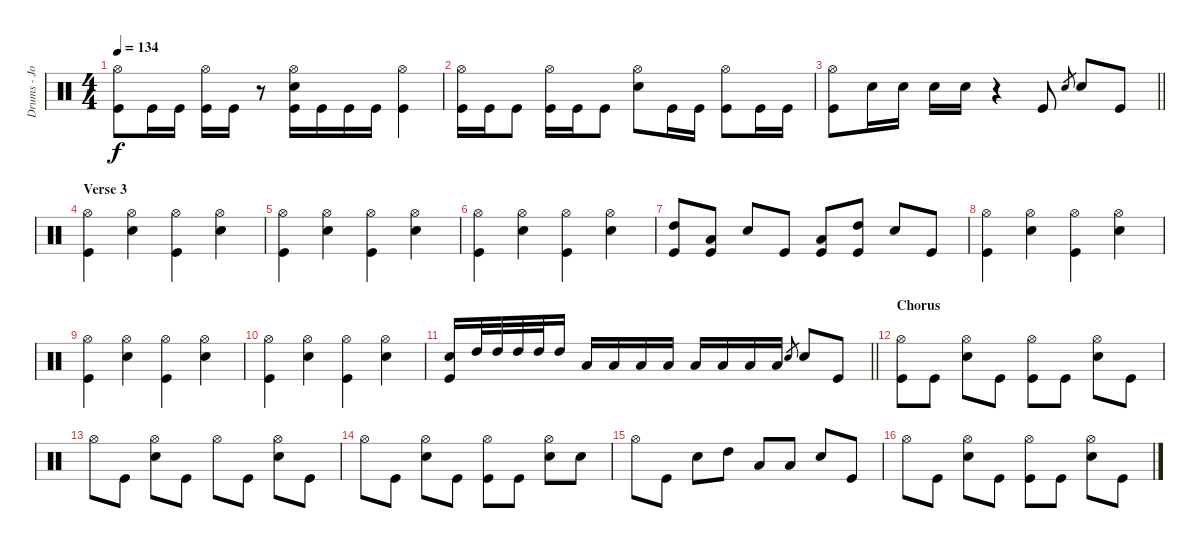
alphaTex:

\track ("Drums - Joey" "Drums - Jo") {instrument percussion}
\staff {score}
\articulation defaults
\ts (4 4)
\tempo 134
\clef neutral
\ks c
("Hi-Hat (open)" "Kick (hit)").8{dy f} "Kick (hit)".16 "Kick (hit)".16 ("Hi-Hat (open)" "Kick (hit)").16 "Kick (hit)".16 r.8 ("Hi-Hat (open)" "Electric Snare (hit)" "Kick (hit)").16 "Kick (hit)".16 "Kick (hit)".16 "Kick (hit)".16 ("Hi-Hat (open)" "Kick (hit)").4 |
("Hi-Hat (open)" "Kick (hit)").16 "Kick (hit)".16 "Kick (hit)".8 ("Hi-Hat (open)" "Kick (hit)").16 "Kick (hit)".16 "Kick (hit)".8 ("Hi-Hat (open)" "Electric Snare (hit)").8 "Kick (hit)".16 "Kick (hit)".16 ("Hi-Hat (open)" "Kick (hit)").8 "Kick (hit)".16 "Kick (hit)".16 |
\barLineRight lightlight
("Hi-Hat (open)" "Kick (hit)").8 "Electric Snare (hit)".16 "Electric Snare (hit)".16 "Electric Snare (hit)".16 "Electric Snare (hit)".16 r.4 "Kick (hit)".8 "Electric Snare (hit)".8{gr} "Electric Snare (hit)".8 "Kick (hit)".8 |
\section ("" "Verse 3")
("Hi-Hat (open)" "Kick (hit)").4 ("Hi-Hat (open)" "Electric Snare (hit)").4 ("Hi-Hat (open)" "Kick (hit)").4 ("Hi-Hat (open)" "Electric Snare (hit)").4 |
("Hi-Hat (open)" "Kick (hit)").4 ("Hi-Hat (open)" "Electric Snare (hit)").4 ("Hi-Hat (open)" "Kick (hit)").4 ("Hi-Hat (open)" "Electric Snare (hit)").4 |
("Hi-Hat (open)" "Kick (hit)").4 ("Hi-Hat (open)" "Electric Snare (hit)").4 ("Hi-Hat (open)" "Kick (hit)").4 ("Hi-Hat (open)" "Electric Snare (hit)").4 |
("High Tom (hit)" "Kick (hit)").8 ("Low Tom (hit)" "Kick (hit)").8 "Electric Snare (hit)".8 "Kick (hit)".8 ("Low Tom (hit)" "Kick (hit)").8 ("High Tom (hit)" "Kick (hit)").8 "Electric Snare (hit)".8 "Kick (hit)".8 |
("Hi-Hat (open)" "Kick (hit)").4 ("Hi-Hat (open)" "Electric Snare (hit)").4 ("Hi-Hat (open)" "Kick (hit)").4 ("Hi-Hat (open)" "Electric Snare (hit)").4 |
("Hi-Hat (open)" "Kick (hit)").4 ("Hi-Hat (open)" "Electric Snare (hit)").4 ("Hi-Hat (open)" "Kick (hit)").4 ("Hi-Hat (open)" "Electric Snare (hit)").4 |
("Hi-Hat (open)" "Kick (hit)").4 ("Hi-Hat (open)" "Electric Snare (hit)").4 ("Hi-Hat (open)" "Kick (hit)").4 ("Hi-Hat (open)" "Electric Snare (hit)").4 |
\barLineRight lightlight
("Electric Snare (hit)" "Kick (hit)").16 "High Tom (hit)".32 "High Tom (hit)".32 "High Tom (hit)".32 "High Tom (hit)".32 "High Tom (hit)".16 "Low Tom (hit)".16 "Low Tom (hit)".16 "Low Tom (hit)".16 "Low Tom (hit)".16 "Low Floor Tom (hit)".16 "Low Floor Tom (hit)".16 "Low Floor Tom (hit)".16 "Low Floor Tom (hit)".16 "Electric Snare (hit)".8{gr} "Electric Snare (hit)".8 "Kick (hit)".8 |
\section ("" "Chorus")
("Hi-Hat (open)" "Kick (hit)").8 "Kick (hit)".8 ("Hi-Hat (open)" "Electric Snare (hit)").8 "Kick (hit)".8 ("Hi-Hat (open)" "Kick (hit)").8 "Kick (hit)".8 ("Hi-Hat (open)" "Electric Snare (hit)").8 "Kick (hit)".8 |
"Hi-Hat (open)".8 "Kick (hit)".8 ("Hi-Hat (open)" "Electric Snare (hit)").8 "Kick (hit)".8 "Hi-Hat (open)".8 "Kick (hit)".8 ("Hi-Hat (open)" "Electric Snare (hit)").8 "Kick (hit)".8 |
"Hi-Hat (open)".8 "Kick (hit)".8 ("Hi-Hat (open)" "Electric Snare (hit)").8 "Kick (hit)".8 ("Hi-Hat (open)" "Kick (hit)").8 "Kick (hit)".8 ("Hi-Hat (open)" "Electric Snare (hit)").8 "Electric Snare (hit)".8 |
"Hi-Hat (open)".8 "Kick (hit)".8 "Electric Snare (hit)".8 "High Tom (hit)".8 "Low Tom (hit)".8 "Low Floor Tom (hit)".8 "Electric Snare (hit)".8 "Kick (hit)".8 |
"Hi-Hat (open)".8 "Kick (hit)".8 ("Hi-Hat (open)" "Electric Snare (hit)").8 "Kick (hit)".8 ("Hi-Hat (open)" "Kick (hit)").8 "Kick (hit)".8 ("Hi-Hat (open)" "Electric Snare (hit)").8 "Kick (hit)".8
